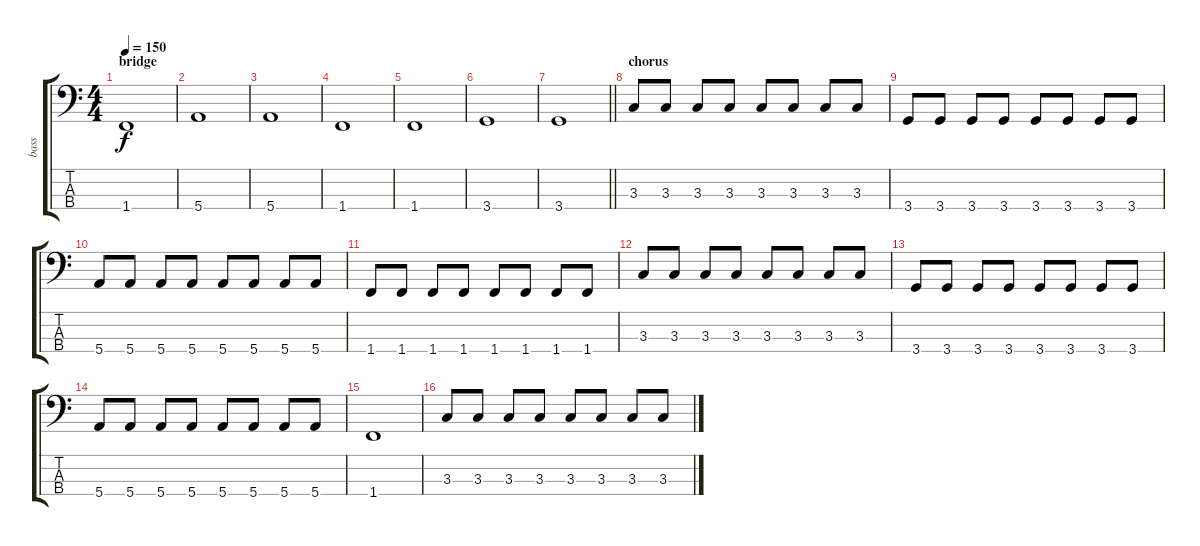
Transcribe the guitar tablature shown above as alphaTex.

\track ("bass" "bass") {instrument electricbasspick}
\staff {score tabs}
\tuning (G2 D2 A1 E1) {hide}
\ts (4 4)
\section ("" "bridge")
\tempo 150
\clef f4
\ks c
1.4.1{dy f} |
5.4.1 |
5.4.1 |
1.4.1 |
1.4.1 |
3.4.1 |
\barLineRight lightlight
3.4.1 |
\section ("" "chorus")
3.3.8 3.3.8 3.3.8 3.3.8 3.3.8 3.3.8 3.3.8 3.3.8 |
3.4.8 3.4.8 3.4.8 3.4.8 3.4.8 3.4.8 3.4.8 3.4.8 |
5.4.8 5.4.8 5.4.8 5.4.8 5.4.8 5.4.8 5.4.8 5.4.8 |
1.4.8 1.4.8 1.4.8 1.4.8 1.4.8 1.4.8 1.4.8 1.4.8 |
3.3.8 3.3.8 3.3.8 3.3.8 3.3.8 3.3.8 3.3.8 3.3.8 |
3.4.8 3.4.8 3.4.8 3.4.8 3.4.8 3.4.8 3.4.8 3.4.8 |
5.4.8 5.4.8 5.4.8 5.4.8 5.4.8 5.4.8 5.4.8 5.4.8 |
1.4.1 |
3.3.8 3.3.8 3.3.8 3.3.8 3.3.8 3.3.8 3.3.8 3.3.8
